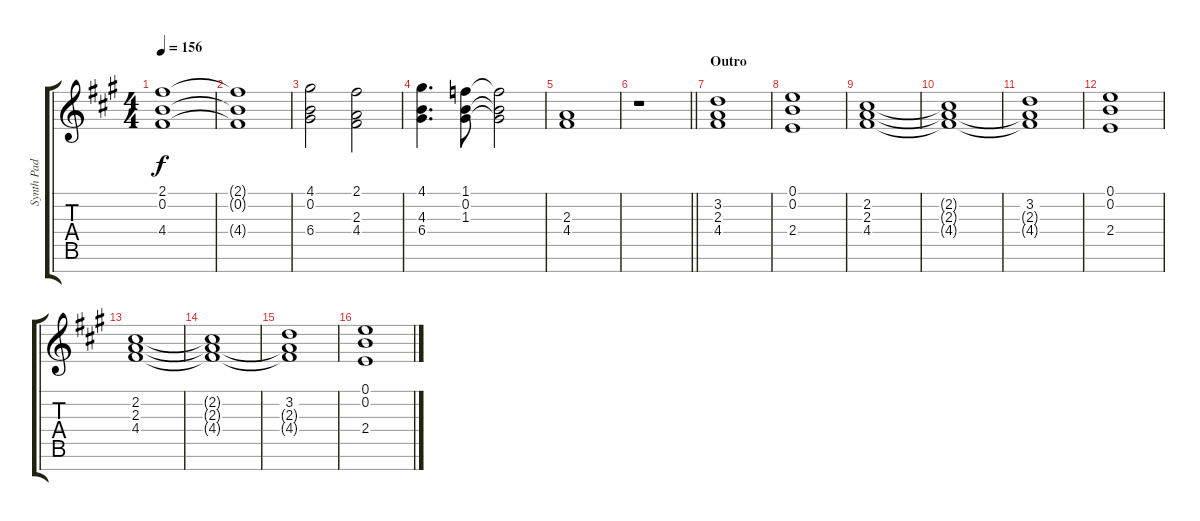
\track ("Synth Pad II" "Synth Pad ") {instrument pad2warm}
\staff {score tabs}
\tuning (E5 B4 G4 D4 A3 E3 B2) {hide}
\ts (4 4)
\tempo 156
\clef g2
\ks a
(2.1{t} 0.2 4.4{t}).1{dy f} |
(2.1{t} 0.2{t} 4.4{t}).1 |
(4.1 0.2 6.4).2 (2.1 2.3 4.4).2 |
(4.1 4.3 6.4).4{d} (1.1 0.2 1.3).8 (1.1{t} 0.2{t} 1.3{t}).2 |
(2.3 4.4).1 |
\barLineRight lightlight
r.1 |
\section ("" "Outro")
(3.2 2.3 4.4).1 |
(0.1 0.2 2.4).1 |
(2.2 2.3 4.4).1 |
(2.2{t} 2.3{t} 4.4{t}).1 |
(3.2 2.3{t} 4.4{t}).1 |
(0.1 0.2 2.4).1 |
(2.2 2.3 4.4).1 |
(2.2{t} 2.3{t} 4.4{t}).1 |
(3.2 2.3{t} 4.4{t}).1 |
(0.1 0.2 2.4).1
